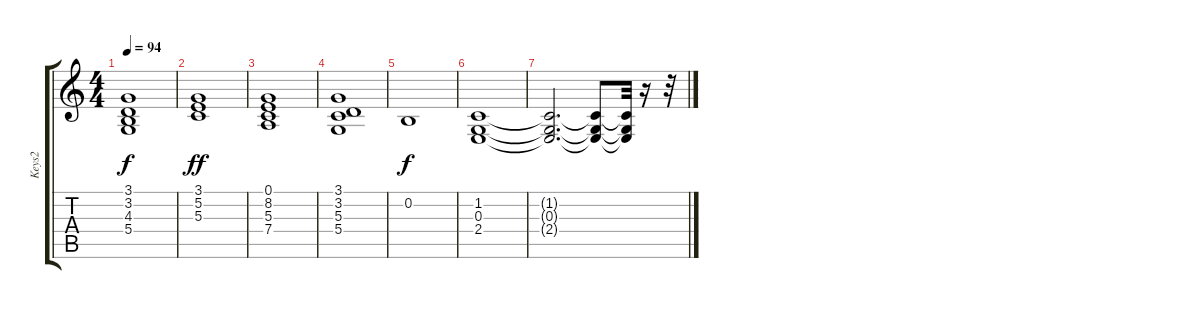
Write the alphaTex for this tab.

\track ("Keys2" "Keys2") {instrument stringensemble1}
\staff {score tabs}
\tuning (E4 B3 G3 D3 A2 E2) {hide}
\ts (4 4)
\tempo 94
\clef g2
\ks c
(3.1{t} 3.2{t} 4.3{t} 5.4{t}).1{dy f} |
(3.1 5.2 5.3).1{dy ff} |
(0.1 8.2 5.3 7.4).1 |
(3.1 3.2 5.3 5.4).1 |
0.2.1{dy f} |
(1.2 0.3 2.4).1 |
(1.2{t} 0.3{t} 2.4{t}).2{d} (1.2{t} 0.3{t} 2.4{t}).8 (1.2{t} 0.3{t} 2.4{t}).32 r.16 r.32
